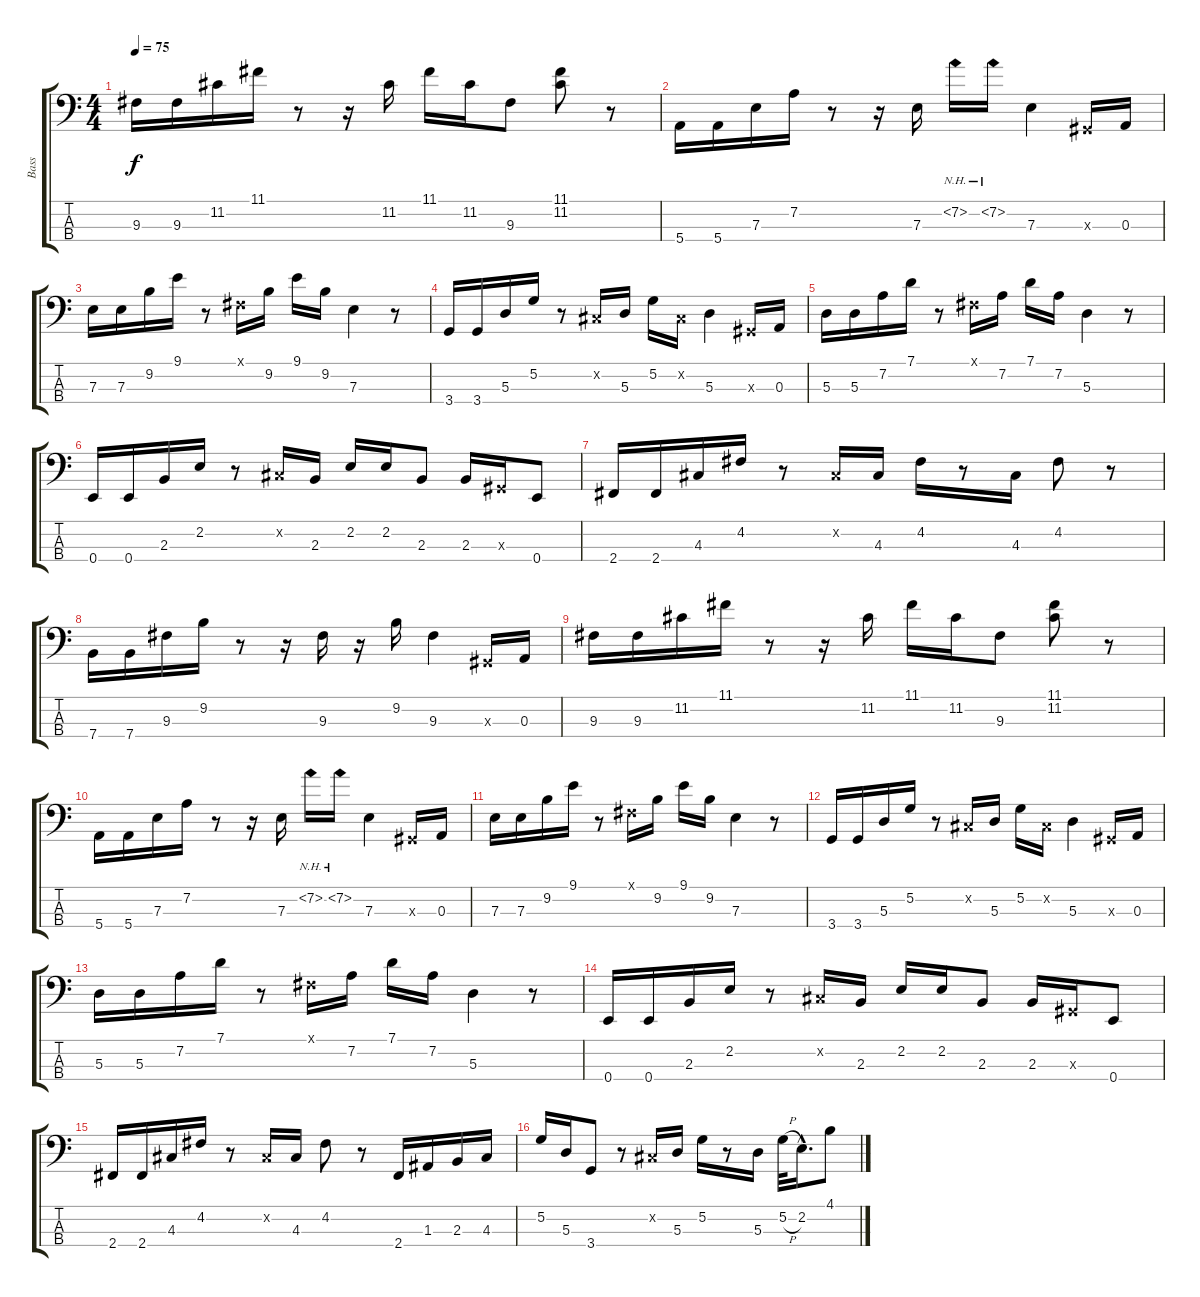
\track ("Bass" "Bass") {instrument acousticbass}
\staff {score tabs}
\tuning (G2 D2 A1 E1) {hide}
\ts (4 4)
\tempo 75
\clef f4
\ks c
9.3.16{dy f} 9.3.16 11.2.16 11.1.16 r.8 r.16 11.2.16 11.1.16 11.2.16 9.3.8 (11.1 11.2).8 r.8 |
5.4.16 5.4.16 7.3.16 7.2.16 r.8 r.16 7.3.16 7.2{nh}.16 7.2{nh}.16 7.3.4 -1.3{x}.16 0.3.16 |
7.3.16 7.3.16 9.2.16 9.1.16 r.8 -1.1{x}.16 9.2.16 9.1.16 9.2.16 7.3.4 r.8 |
3.4.16 3.4.16 5.3.16 5.2.16 r.8 -1.2{x}.16 5.3.16 5.2.16 -1.2{x}.16 5.3.4 -1.3{x}.16 0.3.16 |
5.3.16 5.3.16 7.2.16 7.1.16 r.8 -1.1{x}.16 7.2.16 7.1.16 7.2.16 5.3.4 r.8 |
0.4.16 0.4.16 2.3.16 2.2.16 r.8 -1.2{x}.16 2.3.16 2.2.16 2.2.16 2.3.8 2.3.16 -1.3{x}.16 0.4.8 |
2.4.16 2.4.16 4.3.16 4.2.16 r.8 -1.2{x}.16 4.3.16 4.2.16 r.8 4.3.16 4.2.8 r.8 |
7.4.16 7.4.16 9.3.16 9.2.16 r.8 r.16 9.3.16 r.16 9.2.16 9.3.4 -1.3{x}.16 0.3.16 |
9.3.16 9.3.16 11.2.16 11.1.16 r.8 r.16 11.2.16 11.1.16 11.2.16 9.3.8 (11.1 11.2).8 r.8 |
5.4.16 5.4.16 7.3.16 7.2.16 r.8 r.16 7.3.16 7.2{nh}.16 7.2{nh}.16 7.3.4 -1.3{x}.16 0.3.16 |
7.3.16 7.3.16 9.2.16 9.1.16 r.8 -1.1{x}.16 9.2.16 9.1.16 9.2.16 7.3.4 r.8 |
3.4.16 3.4.16 5.3.16 5.2.16 r.8 -1.2{x}.16 5.3.16 5.2.16 -1.2{x}.16 5.3.4 -1.3{x}.16 0.3.16 |
5.3.16 5.3.16 7.2.16 7.1.16 r.8 -1.1{x}.16 7.2.16 7.1.16 7.2.16 5.3.4 r.8 |
0.4.16 0.4.16 2.3.16 2.2.16 r.8 -1.2{x}.16 2.3.16 2.2.16 2.2.16 2.3.8 2.3.16 -1.3{x}.16 0.4.8 |
2.4.16 2.4.16 4.3.16 4.2.16 r.8 -1.2{x}.16 4.3.16 4.2.8 r.8 2.4.16 1.3.16 2.3.16 4.3.16 |
5.2.16 5.3.16 3.4.8 r.8 -1.2{x}.16 5.3.16 5.2.16 r.8 5.3.16 5.2{h}.32 2.2{hac}.16{d} 4.1{ss}.8
